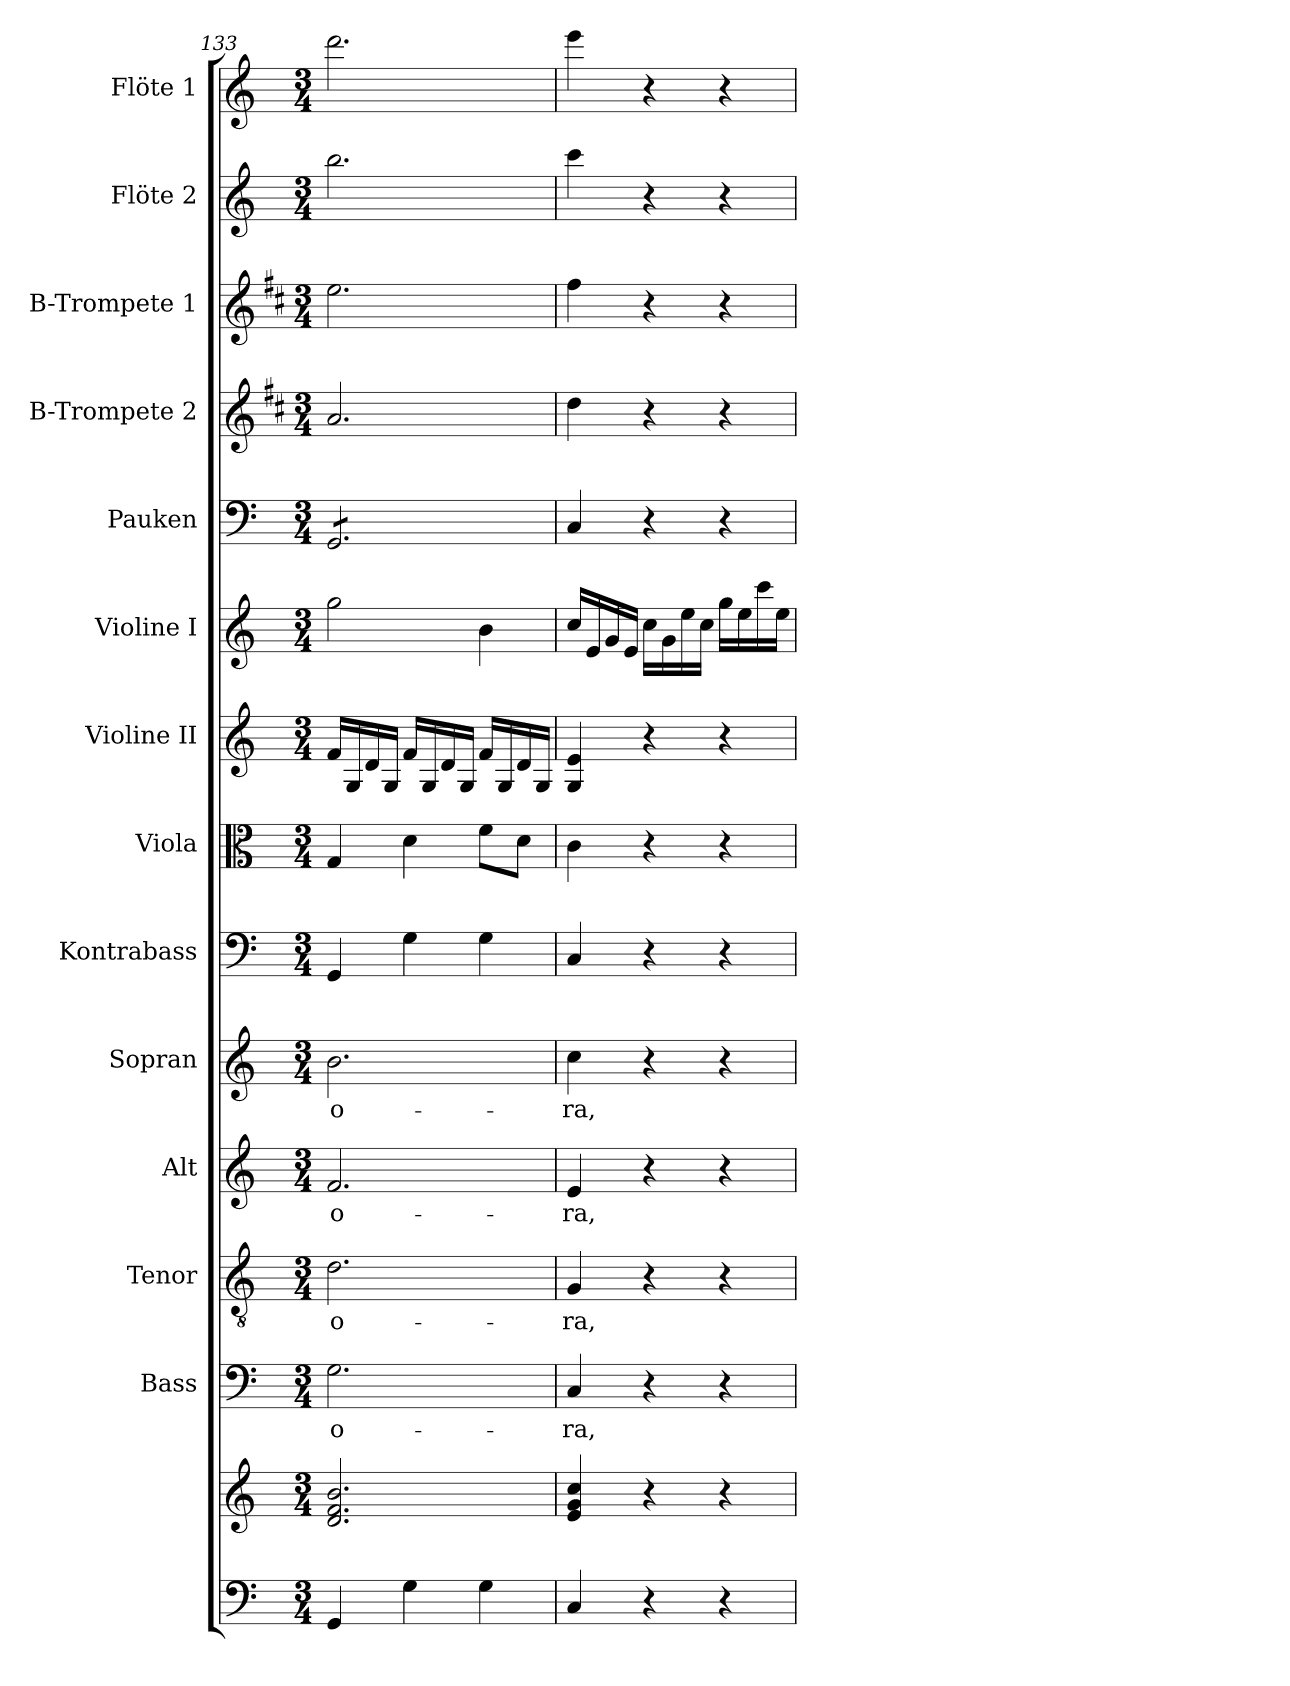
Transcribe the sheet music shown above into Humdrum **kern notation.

**kern	**kern	**kern	**text	**kern	**text	**kern	**text	**kern	**text	**kern	**kern	**kern	**kern	**kern	**kern	**kern	**kern	**kern
*part14	*part14	*part13	*part13	*part12	*part12	*part11	*part11	*part10	*part10	*part9	*part8	*part7	*part6	*part5	*part4	*part3	*part2	*part1
*staff15	*staff14	*staff13	*staff13	*staff12	*staff12	*staff11	*staff11	*staff10	*staff10	*staff9	*staff8	*staff7	*staff6	*staff5	*staff4	*staff3	*staff2	*staff1
*	*	*I"Bass	*	*I"Tenor	*	*I"Alt	*	*I"Sopran	*	*I"Kontrabass	*I"Viola	*I"Violine II	*I"Violine I	*I"Pauken	*I"B-Trompete 2	*I"B-Trompete 1	*I"Flöte 2	*I"Flöte 1
*	*	*I'B.	*	*I'T.	*	*I'A.	*	*I'S.	*	*I'Kb.	*I'Vla.	*I'Vl. II	*I'Vl. I	*I'Pk.	*I'B Trp. 2	*I'B Trp. 1	*I'Fl. 2	*I'Fl. 1
*clefF4	*clefG2	*clefF4	*	*clefGv2	*	*clefG2	*	*clefG2	*	*clefF4	*clefC3	*clefG2	*clefG2	*clefF4	*clefG2	*clefG2	*clefG2	*clefG2
*	*	*	*	*	*	*	*	*	*	*ITrd7c12	*	*	*	*	*ITrd1c2	*ITrd1c2	*	*
*k[]	*k[]	*k[]	*	*k[]	*	*k[]	*	*k[]	*	*k[]	*k[]	*k[]	*k[]	*k[]	*k[]	*k[]	*k[]	*k[]
*C:	*C:	*C:	*	*C:	*	*C:	*	*C:	*	*C:	*C:	*C:	*C:	*C:	*C:	*C:	*C:	*C:
*M3/4	*M3/4	*M3/4	*	*M3/4	*	*M3/4	*	*M3/4	*	*M3/4	*M3/4	*M3/4	*M3/4	*M3/4	*M3/4	*M3/4	*M3/4	*M3/4
=133	=133	=133	=133	=133	=133	=133	=133	=133	=133	=133	=133	=133	=133	=133	=133	=133	=133	=133
!	!	!	!LO:LY:b	!	!LO:LY:b	!	!LO:LY:b	!	!LO:LY:b	!	!	!	!	!	!	!	!	!
*	*	*	*	*	*	*	*	*	*	*	*	*	*	*tremolo	*	*	*	*
4GG/	2.d/ 2.f/ 2.b/	2.G\	o-	2.d\	o-	2.f/	o-	2.b\	o-	4GGG/	4G/	16f/LL	2gg\	8GG/L	2.g/	2.dd\	2.bb\	2.ddd\
.	.	.	.	.	.	.	.	.	.	.	.	16G/	.	.	.	.	.	.
.	.	.	.	.	.	.	.	.	.	.	.	16d/	.	8GG/	.	.	.	.
.	.	.	.	.	.	.	.	.	.	.	.	16G/JJ	.	.	.	.	.	.
4G\	.	.	.	.	.	.	.	.	.	4GG\	4d\	16f/LL	.	8GG/	.	.	.	.
.	.	.	.	.	.	.	.	.	.	.	.	16G/	.	.	.	.	.	.
.	.	.	.	.	.	.	.	.	.	.	.	16d/	.	8GG/	.	.	.	.
.	.	.	.	.	.	.	.	.	.	.	.	16G/JJ	.	.	.	.	.	.
4G\	.	.	.	.	.	.	.	.	.	4GG\	8f\L	16f/LL	4b\	8GG/	.	.	.	.
.	.	.	.	.	.	.	.	.	.	.	.	16G/	.	.	.	.	.	.
.	.	.	.	.	.	.	.	.	.	.	8d\J	16d/	.	8GG/J	.	.	.	.
*	*	*	*	*	*	*	*	*	*	*	*	*	*	*Xtremolo	*	*	*	*
.	.	.	.	.	.	.	.	.	.	.	.	16G/JJ	.	.	.	.	.	.
=134	=134	=134	=134	=134	=134	=134	=134	=134	=134	=134	=134	=134	=134	=134	=134	=134	=134	=134
!	!	!	!LO:LY:b	!	!LO:LY:b	!	!LO:LY:b	!	!LO:LY:b	!	!	!	!	!	!	!	!	!
4C/	4e/ 4g/ 4cc/	4C/	-ra,	4G/	-ra,	4e/	-ra,	4cc\	-ra,	4CC/	4c\	4G/ 4e/	16cc/LL	4C/	4cc\	4ee\	4ccc\	4eee\
.	.	.	.	.	.	.	.	.	.	.	.	.	16e/	.	.	.	.	.
.	.	.	.	.	.	.	.	.	.	.	.	.	16g/	.	.	.	.	.
.	.	.	.	.	.	.	.	.	.	.	.	.	16e/JJ	.	.	.	.	.
4r	4r	4r	.	4r	.	4r	.	4r	.	4r	4r	4r	16cc\LL	4r	4r	4r	4r	4r
.	.	.	.	.	.	.	.	.	.	.	.	.	16g\	.	.	.	.	.
.	.	.	.	.	.	.	.	.	.	.	.	.	16ee\	.	.	.	.	.
.	.	.	.	.	.	.	.	.	.	.	.	.	16cc\JJ	.	.	.	.	.
4r	4r	4r	.	4r	.	4r	.	4r	.	4r	4r	4r	16gg\LL	4r	4r	4r	4r	4r
.	.	.	.	.	.	.	.	.	.	.	.	.	16ee\	.	.	.	.	.
.	.	.	.	.	.	.	.	.	.	.	.	.	16ccc\	.	.	.	.	.
.	.	.	.	.	.	.	.	.	.	.	.	.	16ee\JJ	.	.	.	.	.
=	=	=	=	=	=	=	=	=	=	=	=	=	=	=	=	=	=	=
*-	*-	*-	*-	*-	*-	*-	*-	*-	*-	*-	*-	*-	*-	*-	*-	*-	*-	*-
